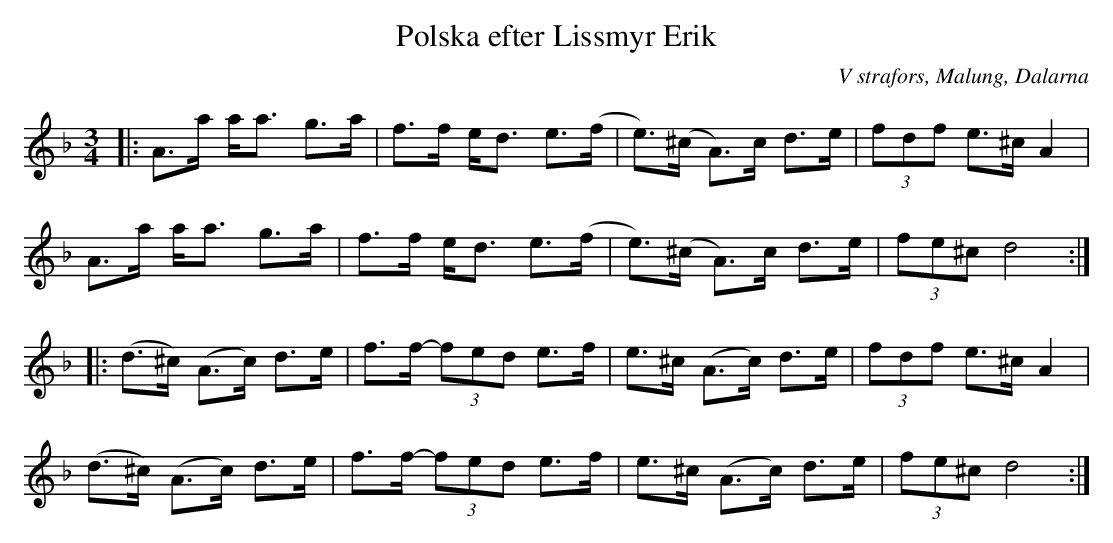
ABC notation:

X:1
T:Polska efter Lissmyr Erik
O:V strafors, Malung, Dalarna
M:3/4
L:1/8
K:Dm
|:A>a a<a g>a | f>f e<d e>(f | e)>(^c A)>c d>e | (3fdf e>^c A2 |
A>a a<a g>a | f>f e<d e>(f | e)>(^c A)>c d>e |(3fe^c d4 :|
|:(d>^c) (A>c) d>e | f>f- (3fed e>f | e>^c (A>c) d>e | (3fdf e>^c A2 |
(d>^c) (A>c) d>e | f>f- (3fed e>f | e>^c (A>c) d>e |(3fe^c d4 :|
